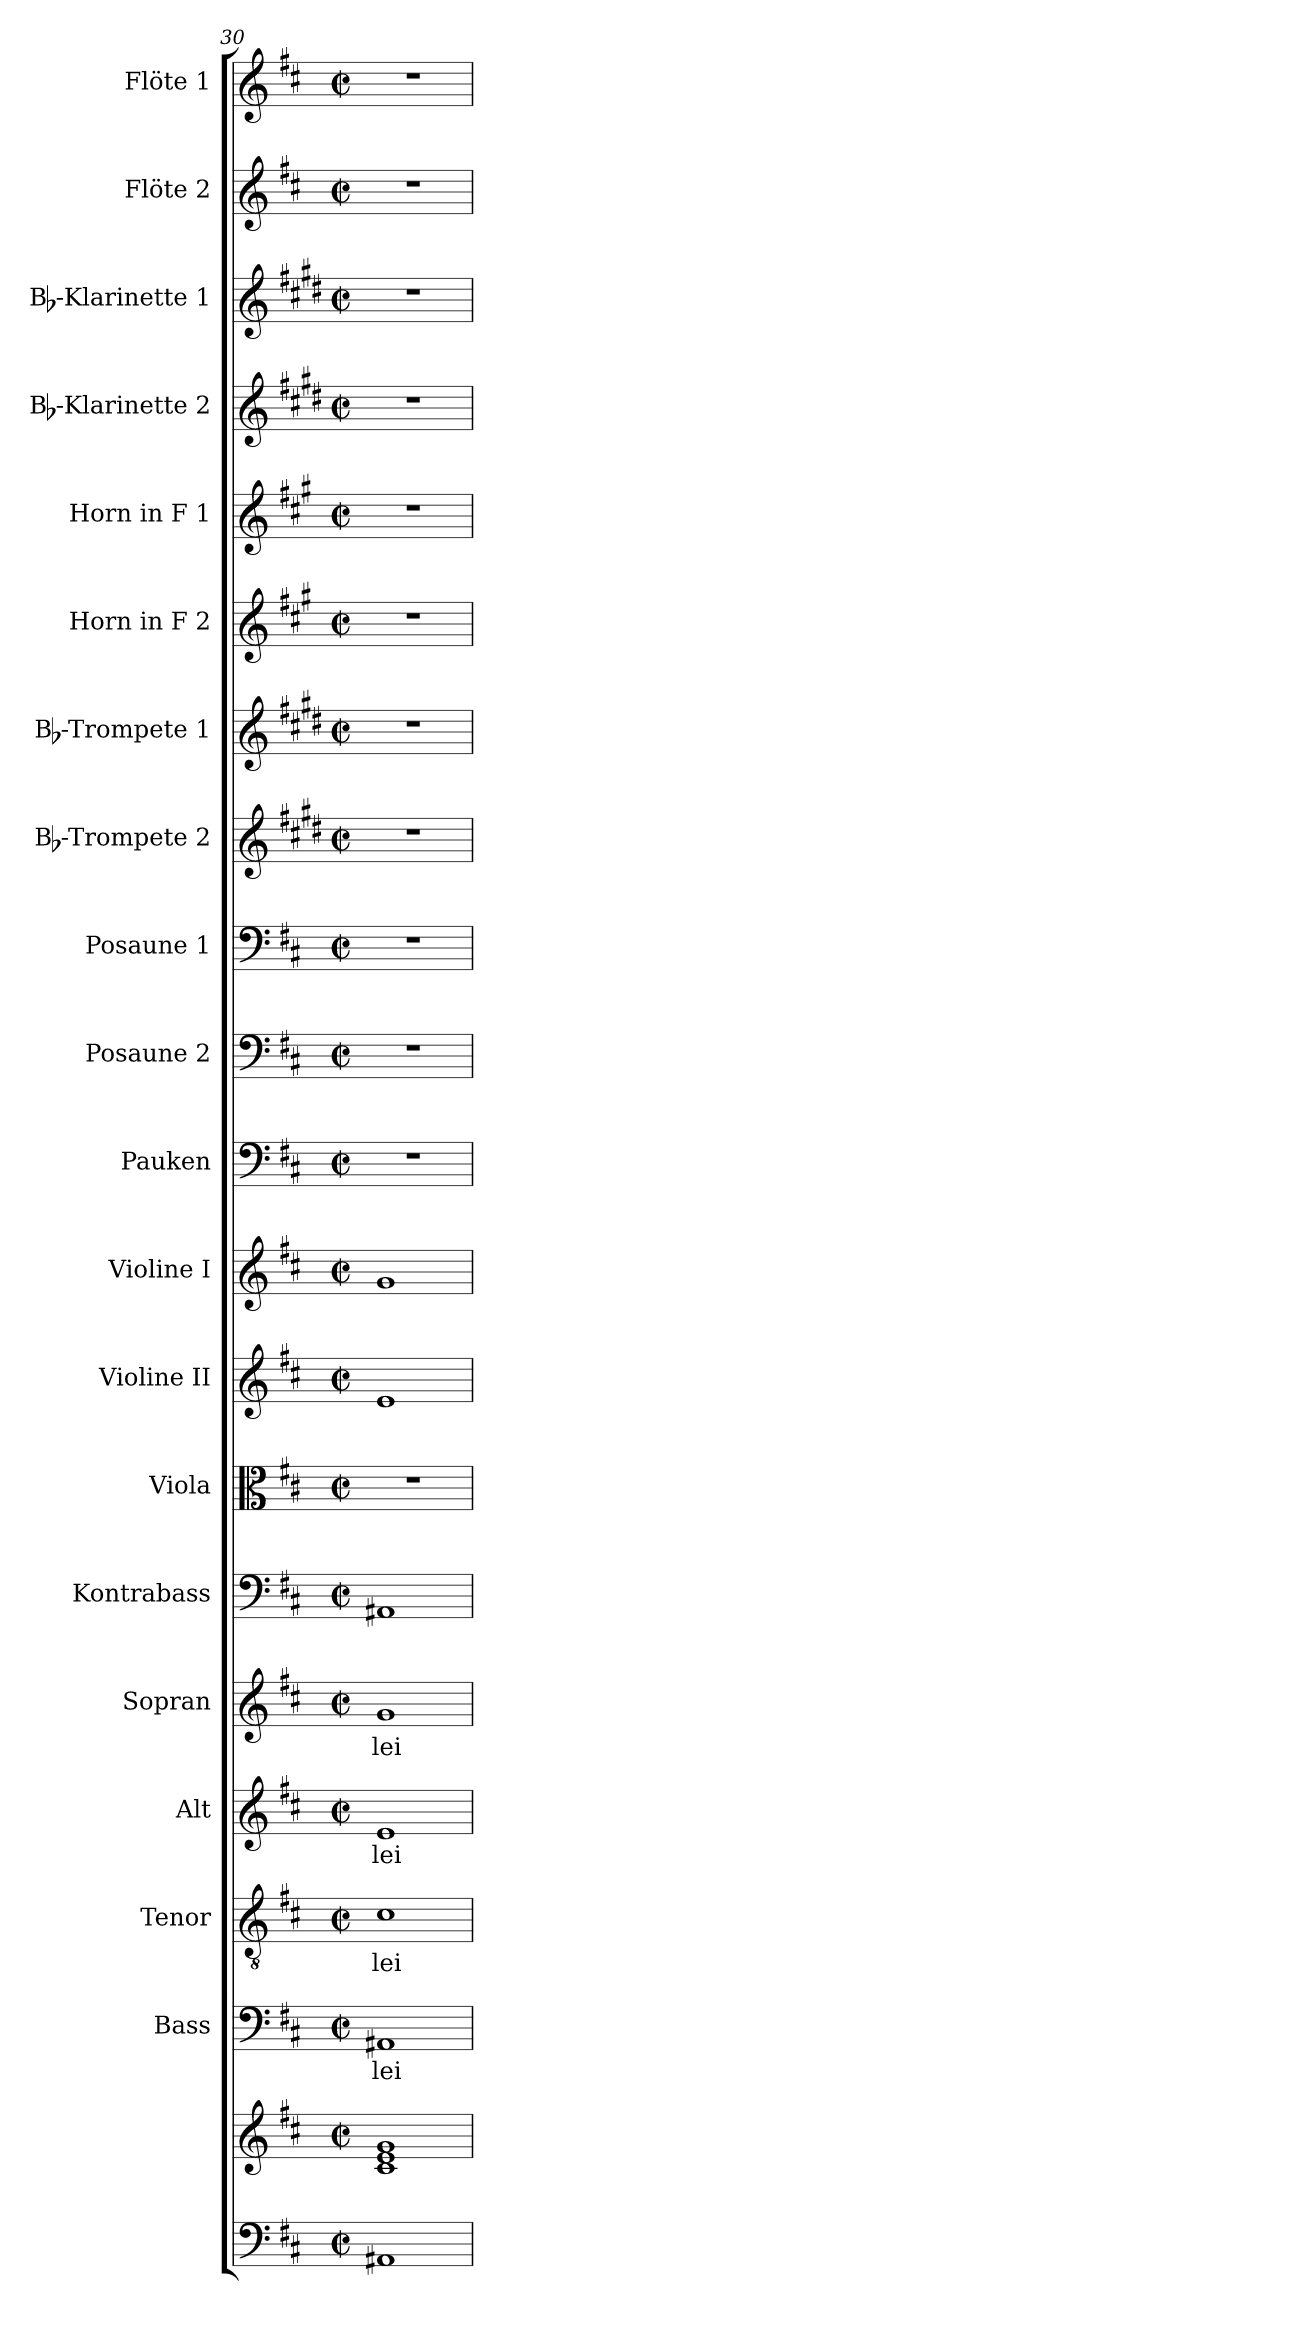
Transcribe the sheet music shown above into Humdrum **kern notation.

**kern	**kern	**kern	**text	**kern	**text	**kern	**text	**kern	**text	**kern	**kern	**kern	**kern	**kern	**kern	**kern	**kern	**kern	**kern	**kern	**kern	**kern	**kern	**kern
*part20	*part20	*part19	*part19	*part18	*part18	*part17	*part17	*part16	*part16	*part15	*part14	*part13	*part12	*part11	*part10	*part9	*part8	*part7	*part6	*part5	*part4	*part3	*part2	*part1
*staff21	*staff20	*staff19	*staff19	*staff18	*staff18	*staff17	*staff17	*staff16	*staff16	*staff15	*staff14	*staff13	*staff12	*staff11	*staff10	*staff9	*staff8	*staff7	*staff6	*staff5	*staff4	*staff3	*staff2	*staff1
*	*	*I"Bass	*	*I"Tenor	*	*I"Alt	*	*I"Sopran	*	*I"Kontrabass	*I"Viola	*I"Violine II	*I"Violine I	*I"Pauken	*I"Posaune 2	*I"Posaune 1	*I"Bb-Trompete 2	*I"Bb-Trompete 1	*I"Horn in F 2	*I"Horn in F 1	*I"Bb-Klarinette 2	*I"Bb-Klarinette 1	*I"Flöte 2	*I"Flöte 1
*	*	*I'B.	*	*I'T.	*	*I'A.	*	*I'S.	*	*I'Kb.	*I'Vla.	*I'Vl. II	*I'Vl. I	*I'Pk.	*I'Pos. 2	*I'Pos. 1	*I'Bb Trp. 2	*I'Bb Trp. 1	*	*	*I'Bb Kl. 2	*I'Bb Kl. 1	*I'Fl. 2	*I'Fl. 1
*clefF4	*clefG2	*clefF4	*	*clefGv2	*	*clefG2	*	*clefG2	*	*clefF4	*clefC3	*clefG2	*clefG2	*clefF4	*clefF4	*clefF4	*clefG2	*clefG2	*clefG2	*clefG2	*clefG2	*clefG2	*clefG2	*clefG2
*	*	*	*	*	*	*	*	*	*	*ITrd7c12	*	*	*	*	*	*	*ITrd1c2	*ITrd1c2	*ITrd4c7	*ITrd4c7	*ITrd1c2	*ITrd1c2	*	*
*k[f#c#]	*k[f#c#]	*k[f#c#]	*	*k[f#c#]	*	*k[f#c#]	*	*k[f#c#]	*	*k[f#c#]	*k[f#c#]	*k[f#c#]	*k[f#c#]	*k[f#c#]	*k[f#c#]	*k[f#c#]	*k[f#c#]	*k[f#c#]	*k[f#c#]	*k[f#c#]	*k[f#c#]	*k[f#c#]	*k[f#c#]	*k[f#c#]
*D:	*D:	*D:	*	*D:	*	*D:	*	*D:	*	*D:	*D:	*D:	*D:	*D:	*D:	*D:	*D:	*D:	*D:	*D:	*D:	*D:	*D:	*D:
*M2/2	*M2/2	*M2/2	*	*M2/2	*	*M2/2	*	*M2/2	*	*M2/2	*M2/2	*M2/2	*M2/2	*M2/2	*M2/2	*M2/2	*M2/2	*M2/2	*M2/2	*M2/2	*M2/2	*M2/2	*M2/2	*M2/2
*met(c|)	*met(c|)	*met(c|)	*	*met(c|)	*	*met(c|)	*	*met(c|)	*	*met(c|)	*met(c|)	*met(c|)	*met(c|)	*met(c|)	*met(c|)	*met(c|)	*met(c|)	*met(c|)	*met(c|)	*met(c|)	*met(c|)	*met(c|)	*met(c|)	*met(c|)
=30	=30	=30	=30	=30	=30	=30	=30	=30	=30	=30	=30	=30	=30	=30	=30	=30	=30	=30	=30	=30	=30	=30	=30	=30
!	!	!	!LO:LY:b	!	!LO:LY:b	!	!LO:LY:b	!	!LO:LY:b	!	!	!	!	!	!	!	!	!	!	!	!	!	!	!
1AA#X	1c# 1e 1g	1AA#X	-lei-	1c#	-lei-	1e	-lei-	1g	-lei-	1AAA#X	1r	1e	1g	1r	1r	1r	1r	1r	1r	1r	1r	1r	1r	1r
=	=	=	=	=	=	=	=	=	=	=	=	=	=	=	=	=	=	=	=	=	=	=	=	=
*-	*-	*-	*-	*-	*-	*-	*-	*-	*-	*-	*-	*-	*-	*-	*-	*-	*-	*-	*-	*-	*-	*-	*-	*-
